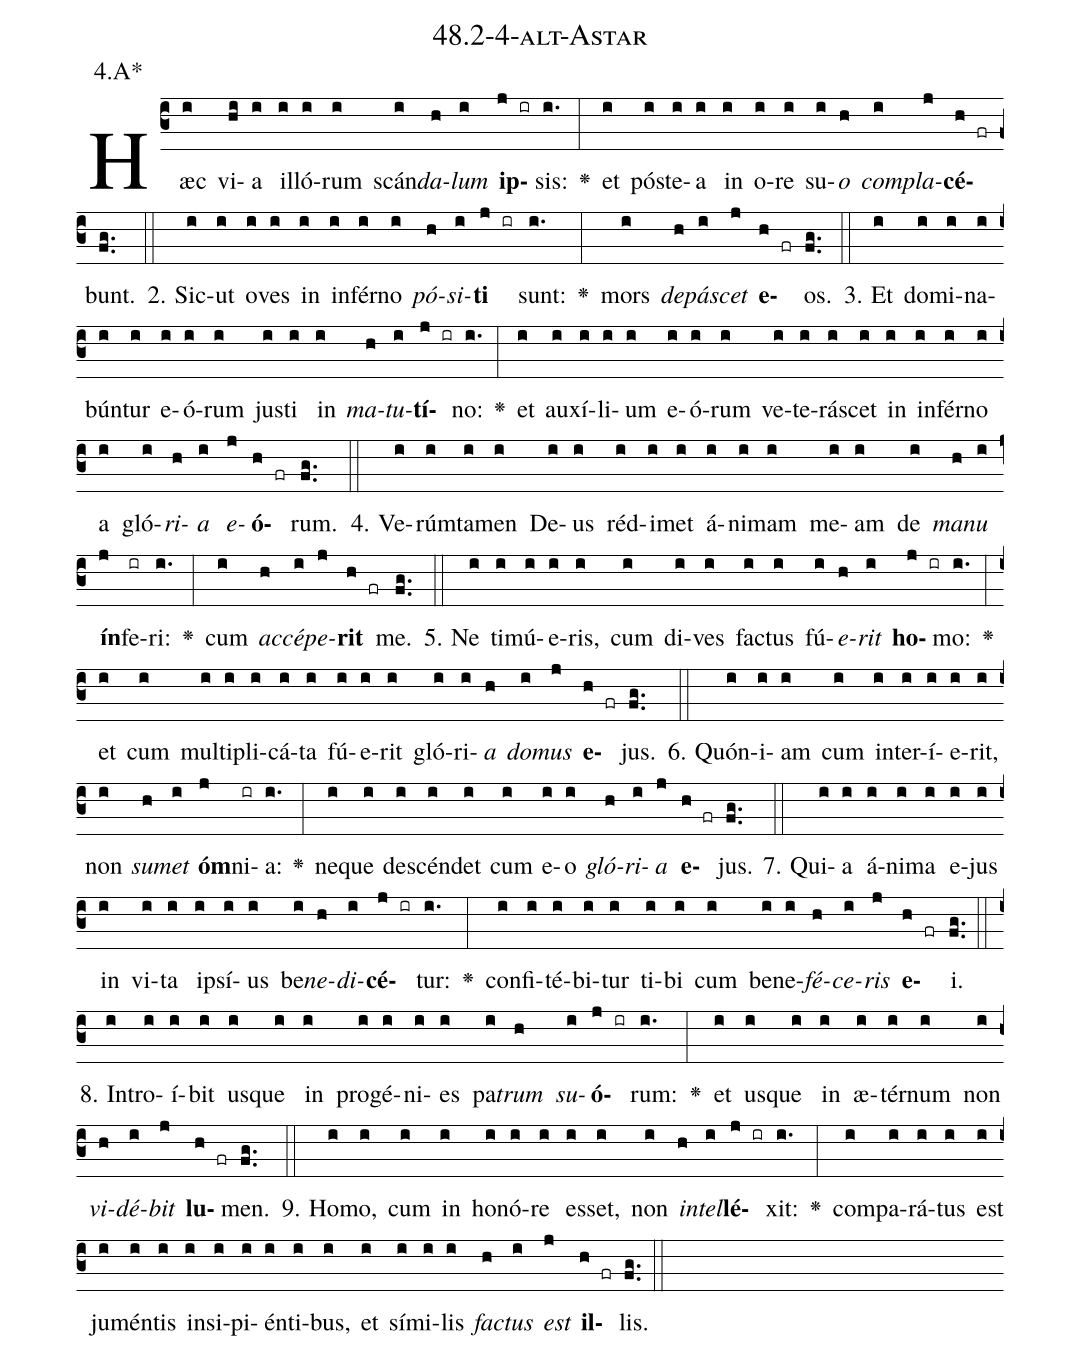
name: 48.2-4-alt-Astar;
annotation: 4.A*;
%%
(c3)Hæc(i) vi(hi)a(i) il(i)ló(i)rum(i) scán(i)<i>da</i>(h)<i>lum</i>(i) <b>ip</b>(j ir)sis:(i.) <v>\greheightstar</v>(:) et(i) póst(i)e(i)a(i) in(i) o(i)re(i) su(i)<i>o</i>(h) <i>com</i>(i)<i>pla</i>(j)<b>cé</b>(h fr)bunt.(fg..) (::)
2. Sic(i)ut(i) o(i)ves(i) in(i) in(i)fér(i)no(i) <i>pó</i>(h)<i>si</i>(i)<b>ti</b>(j ir) sunt:(i.) <v>\greheightstar</v>(:) mors(i) <i>de</i>(h)<i>pá</i>(i)<i>scet</i>(j) <b>e</b>(h fr)os.(fg..) (::)
3. Et(i) do(i)mi(i)na(i)bún(i)tur(i) e(i)ó(i)rum(i) jus(i)ti(i) in(i) <i>ma</i>(h)<i>tu</i>(i)<b>tí</b>(j ir)no:(i.) <v>\greheightstar</v>(:) et(i) au(i)xí(i)li(i)um(i) e(i)ó(i)rum(i) ve(i)te(i)rá(i)scet(i) in(i) in(i)fér(i)no(i) a(i) gló(i)<i>ri</i>(h)<i>a</i>(i) <i>e</i>(j)<b>ó</b>(h fr)rum.(fg..) (::)
4. Ve(i)rúm(i)ta(i)men(i) De(i)us(i) réd(i)i(i)met(i) á(i)ni(i)mam(i) me(i)am(i) de(i) <i>ma</i>(h)<i>nu</i>(i) <b>ín</b>(j)fe(ir)ri:(i.) <v>\greheightstar</v>(:) cum(i) <i>ac</i>(h)<i>cé</i>(i)<i>pe</i>(j)<b>rit</b>(h fr) me.(fg..) (::)
5. Ne(i) ti(i)mú(i)e(i)ris,(i) cum(i) di(i)ves(i) fac(i)tus(i) fú(i)<i>e</i>(h)<i>rit</i>(i) <b>ho</b>(j ir)mo:(i.) <v>\greheightstar</v>(:) et(i) cum(i) mul(i)ti(i)pli(i)cá(i)ta(i) fú(i)e(i)rit(i) gló(i)ri(i)<i>a</i>(h) <i>do</i>(i)<i>mus</i>(j) <b>e</b>(h fr)jus.(fg..) (::)
6. Quón(i)i(i)am(i) cum(i) in(i)ter(i)í(i)e(i)rit,(i) non(i) <i>su</i>(h)<i>met</i>(i) <b>óm</b>(j)ni(ir)a:(i.) <v>\greheightstar</v>(:) ne(i)que(i) de(i)scén(i)det(i) cum(i) e(i)o(i) <i>gló</i>(h)<i>ri</i>(i)<i>a</i>(j) <b>e</b>(h fr)jus.(fg..) (::)
7. Qui(i)a(i) á(i)ni(i)ma(i) e(i)jus(i) in(i) vi(i)ta(i) ip(i)sí(i)us(i) be(i)<i>ne</i>(h)<i>di</i>(i)<b>cé</b>(j ir)tur:(i.) <v>\greheightstar</v>(:) con(i)fi(i)té(i)bi(i)tur(i) ti(i)bi(i) cum(i) be(i)ne(i)<i>fé</i>(h)<i>ce</i>(i)<i>ris</i>(j) <b>e</b>(h fr)i.(fg..) (::)
8. In(i)tro(i)í(i)bit(i) us(i)que(i) in(i) pro(i)gé(i)ni(i)es(i) pa(i)<i>trum</i>(h) <i>su</i>(i)<b>ó</b>(j ir)rum:(i.) <v>\greheightstar</v>(:) et(i) us(i)que(i) in(i) æ(i)tér(i)num(i) non(i) <i>vi</i>(h)<i>dé</i>(i)<i>bit</i>(j) <b>lu</b>(h fr)men.(fg..) (::)
9. Ho(i)mo,(i) cum(i) in(i) ho(i)nó(i)re(i) es(i)set,(i) non(i) <i>in</i>(h)<i>tel</i>(i)<b>lé</b>(j ir)xit:(i.) <v>\greheightstar</v>(:) com(i)pa(i)rá(i)tus(i) est(i) ju(i)mén(i)tis(i) in(i)si(i)pi(i)én(i)ti(i)bus,(i) et(i) sí(i)mi(i)lis(i) <i>fac</i>(h)<i>tus</i>(i) <i>est</i>(j) <b>il</b>(h fr)lis.(fg..) (::)
